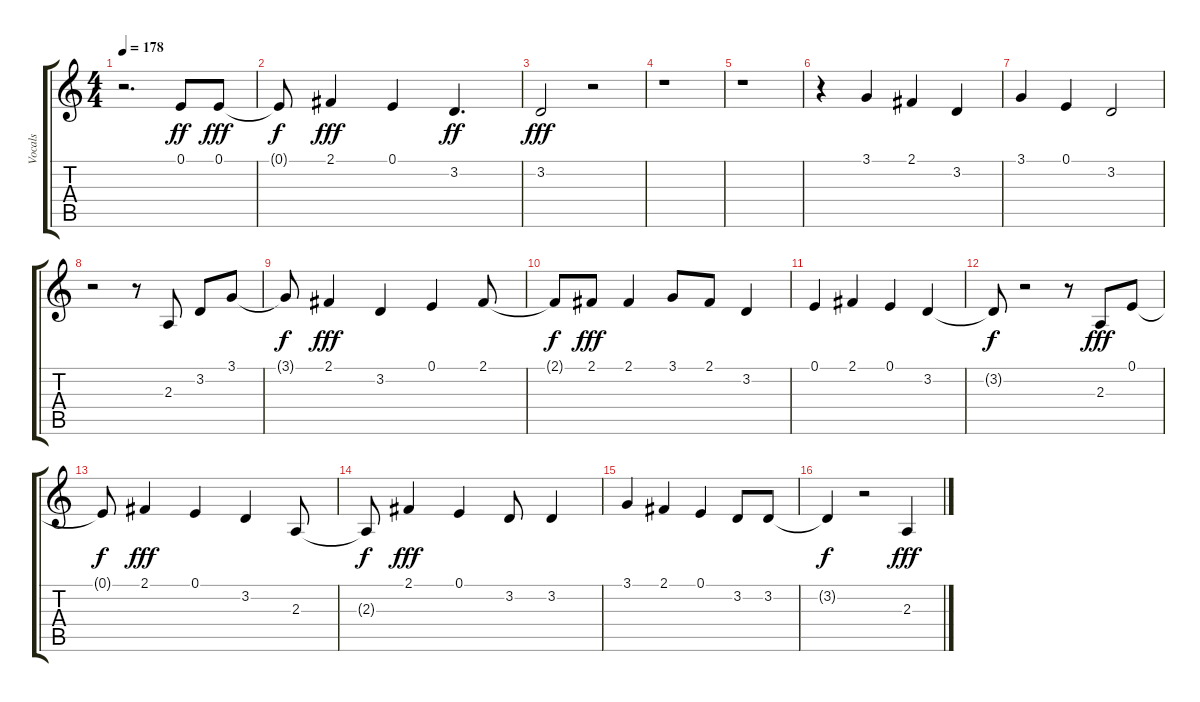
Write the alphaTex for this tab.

\track ("Vocals" "Vocals") {instrument oboe}
\staff {score tabs}
\tuning (E4 B3 G3 D3 A2 E2) {hide}
\ts (4 4)
\tempo 178
\clef g2
\ks c
r.2{d dy fff} 0.1.8{dy ff} 0.1.8{dy fff} |
0.1{t}.8{dy f} 2.1.4{dy fff} 0.1.4 3.2.4{d dy ff} |
3.2.2{dy fff} r.2 |
r.1 |
r.1 |
r.4 3.1.4 2.1.4 3.2.4 |
3.1.4 0.1.4 3.2.2 |
r.2 r.8 2.3.8 3.2.8 3.1.8 |
3.1{t}.8{dy f} 2.1.4{dy fff} 3.2.4 0.1.4 2.1.8 |
2.1{t}.8{dy f} 2.1.8{dy fff} 2.1.4 3.1.8 2.1.8 3.2.4 |
0.1.4 2.1.4 0.1.4 3.2.4 |
3.2{t}.8{dy f} r.2 r.8 2.3.8{dy fff} 0.1.8 |
0.1{t}.8{dy f} 2.1.4{dy fff} 0.1.4 3.2.4 2.3.8 |
2.3{t}.8{dy f} 2.1.4{dy fff} 0.1.4 3.2.8 3.2.4 |
3.1.4 2.1.4 0.1.4 3.2.8 3.2.8 |
3.2{t}.4{dy f} r.2 2.3.4{dy fff}
